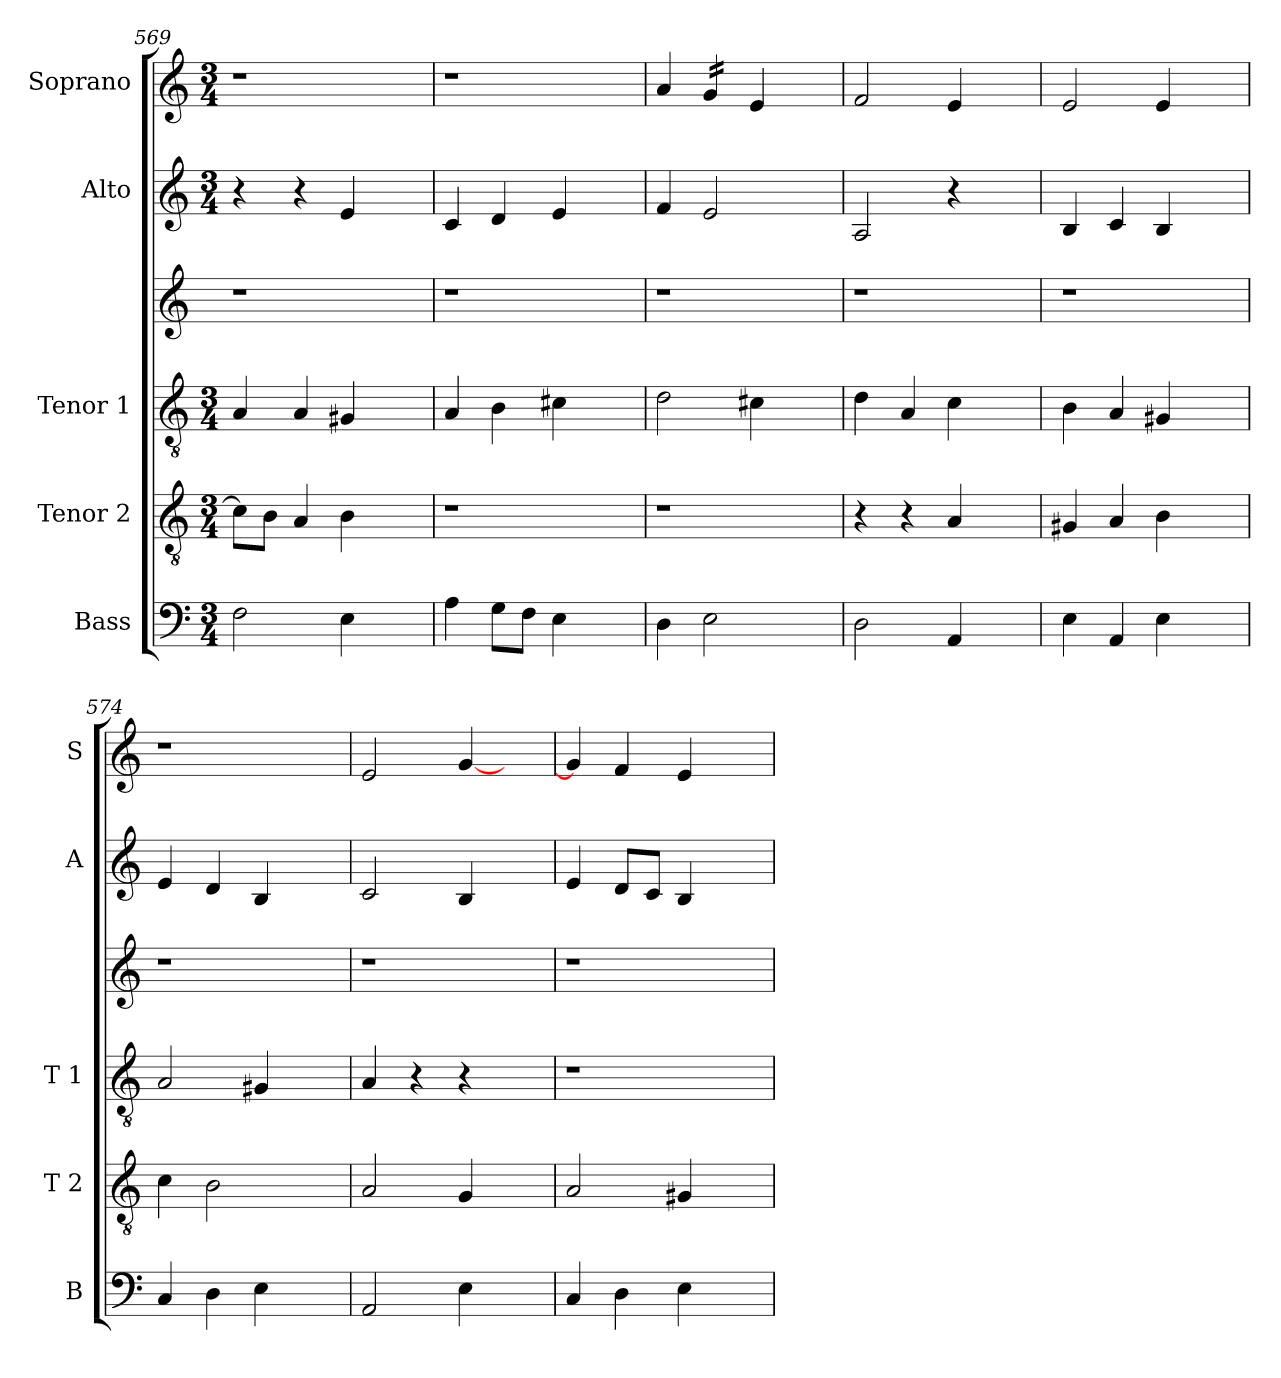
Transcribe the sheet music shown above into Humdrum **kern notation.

**kern	**kern	**kern	**kern	**kern	**kern
*part6	*part5	*part4	*part3	*part2	*part1
*staff6	*staff5	*staff4	*staff3	*staff2	*staff1
*I"Bass	*I"Tenor 2	*I"Tenor 1	*	*I"Alto	*I"Soprano
*I'B	*I'T 2	*I'T 1	*	*I'A	*I'S
*clefF4	*clefGv2	*clefGv2	*clefG2	*clefG2	*clefG2
*k[]	*k[]	*k[]	*k[]	*k[]	*k[]
*C:	*C:	*C:	*C:	*C:	*C:
*M3/4	*M3/4	*M3/4	*	*M3/4	*M3/4
=569	=569	=569	=569	=569	=569
!	!	!	!	!	!LO:N:vis=1
2F\	8c\L]	4A/	1r	4r	2.r
.	8B\J	.	.	.	.
.	4A/	4A/	.	4r	.
4E\	4B\	4G#X/	.	4e/	.
4ryy	4ryy	4ryy	.	4ryy	4ryy
=570	=570	=570	=570	=570	=570
!	!LO:N:vis=1	!	!	!	!LO:N:vis=1
4A\	2.r	4A/	1r	4c/	2.r
8G\L	.	4B\	.	4d/	.
8F\J	.	.	.	.	.
4E\	.	4c#X\	.	4e/	.
4ryy	4ryy	4ryy	.	4ryy	4ryy
=571	=571	=571	=571	=571	=571
!	!LO:N:vis=1	!	!	!	!
4D\	2.r	2d\	1r	4f/	4a/
*	*	*	*	*	*tremolo
2E\	.	.	.	2e/	16g/LL
.	.	.	.	.	16g/
.	.	.	.	.	16g/
.	.	.	.	.	16g/JJ
*	*	*	*	*	*Xtremolo
.	.	4c#X\	.	.	4e/
4ryy	4ryy	4ryy	.	4ryy	4ryy
!!LO:PB:g=z
=572	=572	=572	=572	=572	=572
2D\	4r	4d\	1r	2A/	2f/
.	4r	4A/	.	.	.
4AA/	4A/	4c\	.	4r	4e/
4ryy	4ryy	4ryy	.	4ryy	4ryy
=573	=573	=573	=573	=573	=573
4E\	4G#X/	4B\	1r	4B/	2e/
4AA/	4A/	4A/	.	4c/	.
4E\	4B\	4G#X/	.	4B/	4e/
4ryy	4ryy	4ryy	.	4ryy	4ryy
=574	=574	=574	=574	=574	=574
!	!	!	!	!	!LO:N:vis=1
4C/	4c\	2A/	1r	4e/	2.r
4D\	2B\	.	.	4d/	.
4E\	.	4G#X/	.	4B/	.
4ryy	4ryy	4ryy	.	4ryy	4ryy
=575	=575	=575	=575	=575	=575
2AA/	2A/	4A/	1r	2c/	2e/
.	.	4r	.	.	.
4E\	4G/	4r	.	4B/	[<4g/
4ryy	4ryy	4ryy	.	4ryy	4ryy
=576	=576	=576	=576	=576	=576
!	!	!LO:N:vis=1	!	!	!
4C/	2A/	2.r	1r	4e/	4g/]
4D\	.	.	.	8d/L	4f/
.	.	.	.	8c/J	.
4E\	4G#X/	.	.	4B/	4e/
4ryy	4ryy	4ryy	.	4ryy	4ryy
=	=	=	=	=	=
*-	*-	*-	*-	*-	*-
